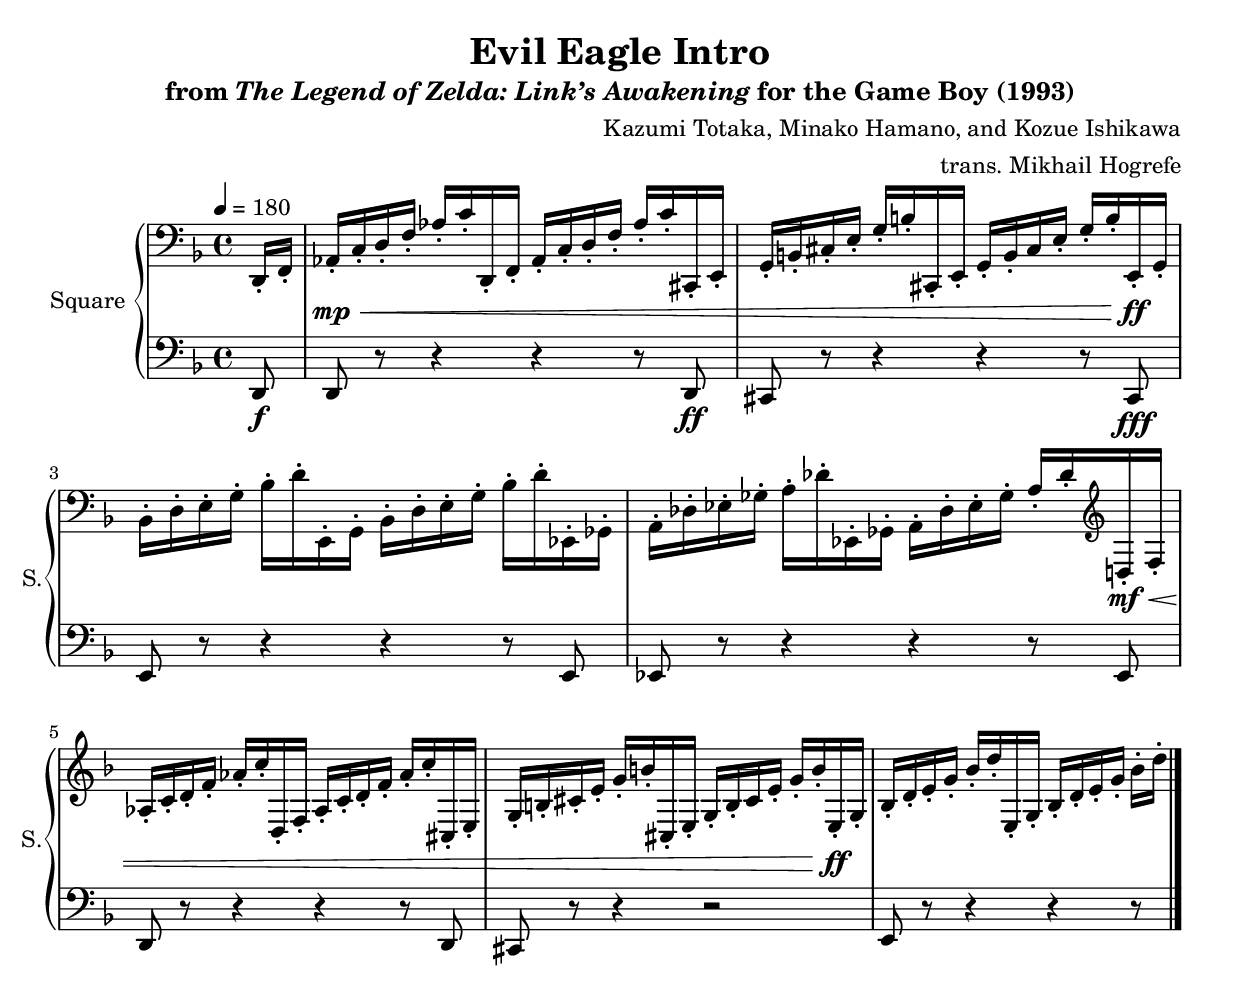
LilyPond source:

\version "2.22.0"

smaller = {
    \set fontSize = #-3
    \override Stem #'length-fraction = #0.56
    \override Beam #'thickness = #0.2688
    \override Beam #'length-fraction = #0.56
}

\book {
    \header {
        title = "Evil Eagle Intro"
        subtitle = \markup { "from" {\italic "The Legend of Zelda: Link’s Awakening"} "for the Game Boy (1993)" }
        composer = "Kazumi Totaka, Minako Hamano, and Kozue Ishikawa"
        arranger = "trans. Mikhail Hogrefe"
    }

    \score {
        {
            \new GrandStaff <<
                \set GrandStaff.instrumentName = "Square"
                \set GrandStaff.shortInstrumentName = "S."
                \new Staff \relative c, {      
\key d \minor
\tempo 4 = 180
\clef bass
\partial 8 d16-. f-. |

aes16-.\mp\< c-. d-. f-. aes-. c-. d,,-. f-. aes-. c-. d-. f-. aes-. c-. cis,,-. e-. |
g16-. b-. cis-. e-. g-. b-. cis,,-. e-. g-. b-. cis e-. g-. b-. e,,-.\ff g-. |
bes16-. d-. e-. g-. bes-. d-. e,,-. g-. bes-. d-. e-. g-. bes-. d-. ees,,-. ges-. |
a16-. des-. ees-. ges-. a-. des-. ees,,-. ges-. a-. des-. ees-. ges-. a-. des-. \clef treble d,16-.\mf\< f-. |

aes16-. c-. d-. f-. aes-. c-. d,,-. f-. aes-. c-. d-. f-. aes-. c-. cis,,-. e-. |
g16-. b-. cis-. e-. g-. b-. cis,,-. e-. g-. b-. cis e-. g-. b-. e,,-.\ff g-. |
\partial 8*7 bes16-.[ d-. e-. g-.] bes-.[ d-. e,,-. g-.] bes-.[ d-. e-. g-.] bes-. d-. |
\bar "|."
                }

                \new Staff \relative c, {                 
\key d \minor
\clef bass
d8\f |
d8 r r4 r r8 d\ff |
cis8 r r4 r r8 cis\fff |
e8 r r4 r r8 e 
ees8 r r4 r r8 ees |
d8 r r4 r r8 d |
cis8 r r4 r2 |
e8 r r4 r r8 |
                }
            >>
        }
        \midi {}
        \layout {
            \context {
                \Staff
                \RemoveEmptyStaves
            }
            \context {
                \DrumStaff
                \RemoveEmptyStaves
            }
        }
    }
}
